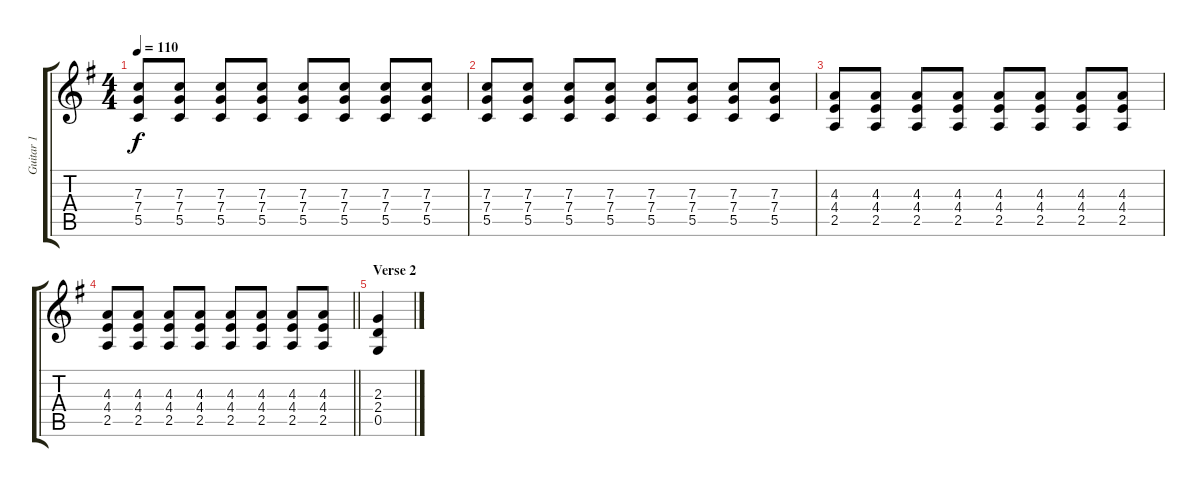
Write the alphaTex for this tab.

\track ("Guitar 1" "Guitar 1") {instrument distortionguitar}
\staff {score tabs}
\tuning (D4 A3 F3 C3 G2 C2) {hide}
\ts (4 4)
\tempo 110
\clef g2
\ks g
(7.3 7.4 5.5).8{dy f} (7.3 7.4 5.5).8 (7.3 7.4 5.5).8 (7.3 7.4 5.5).8 (7.3 7.4 5.5).8 (7.3 7.4 5.5).8 (7.3 7.4 5.5).8 (7.3 7.4 5.5).8 |
(7.3 7.4 5.5).8 (7.3 7.4 5.5).8 (7.3 7.4 5.5).8 (7.3 7.4 5.5).8 (7.3 7.4 5.5).8 (7.3 7.4 5.5).8 (7.3 7.4 5.5).8 (7.3 7.4 5.5).8 |
(4.3 4.4 2.5).8 (4.3 4.4 2.5).8 (4.3 4.4 2.5).8 (4.3 4.4 2.5).8 (4.3 4.4 2.5).8 (4.3 4.4 2.5).8 (4.3 4.4 2.5).8 (4.3 4.4 2.5).8 |
\barLineRight lightlight
(4.3 4.4 2.5).8 (4.3 4.4 2.5).8 (4.3 4.4 2.5).8 (4.3 4.4 2.5).8 (4.3 4.4 2.5).8 (4.3 4.4 2.5).8 (4.3 4.4 2.5).8 (4.3 4.4 2.5).8 |
\section ("" "Verse 2")
(2.3 2.4 0.5).4
